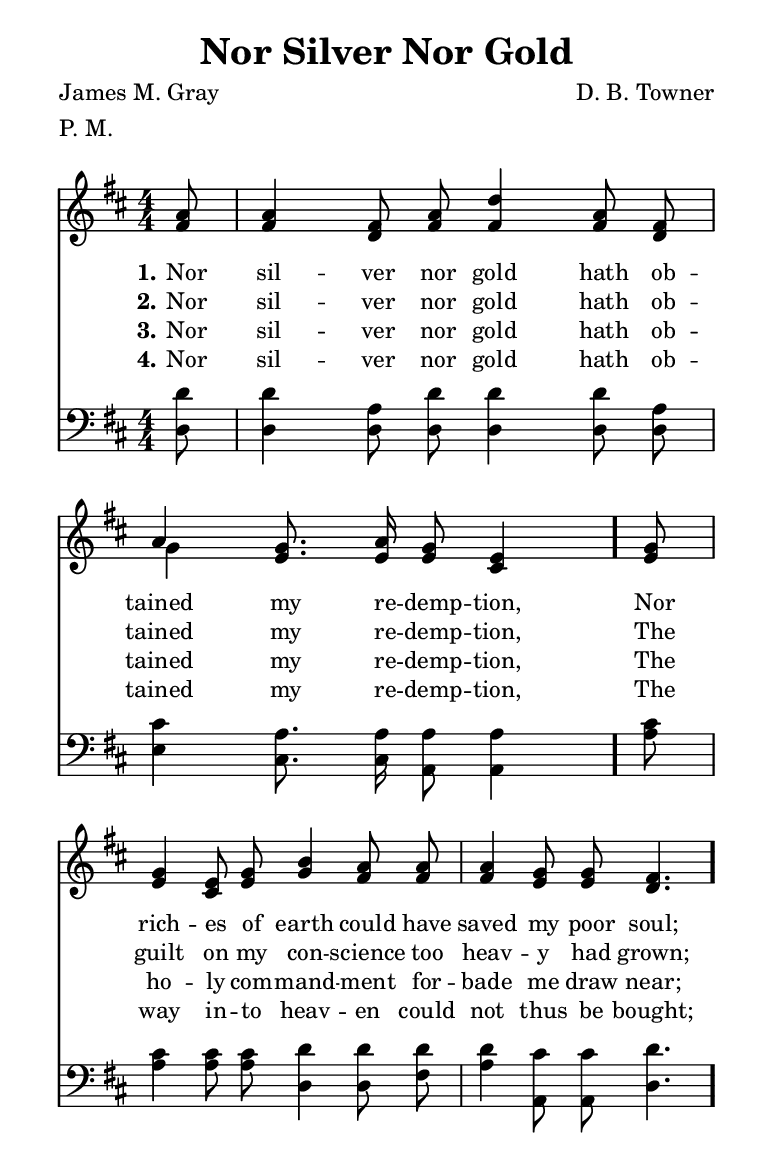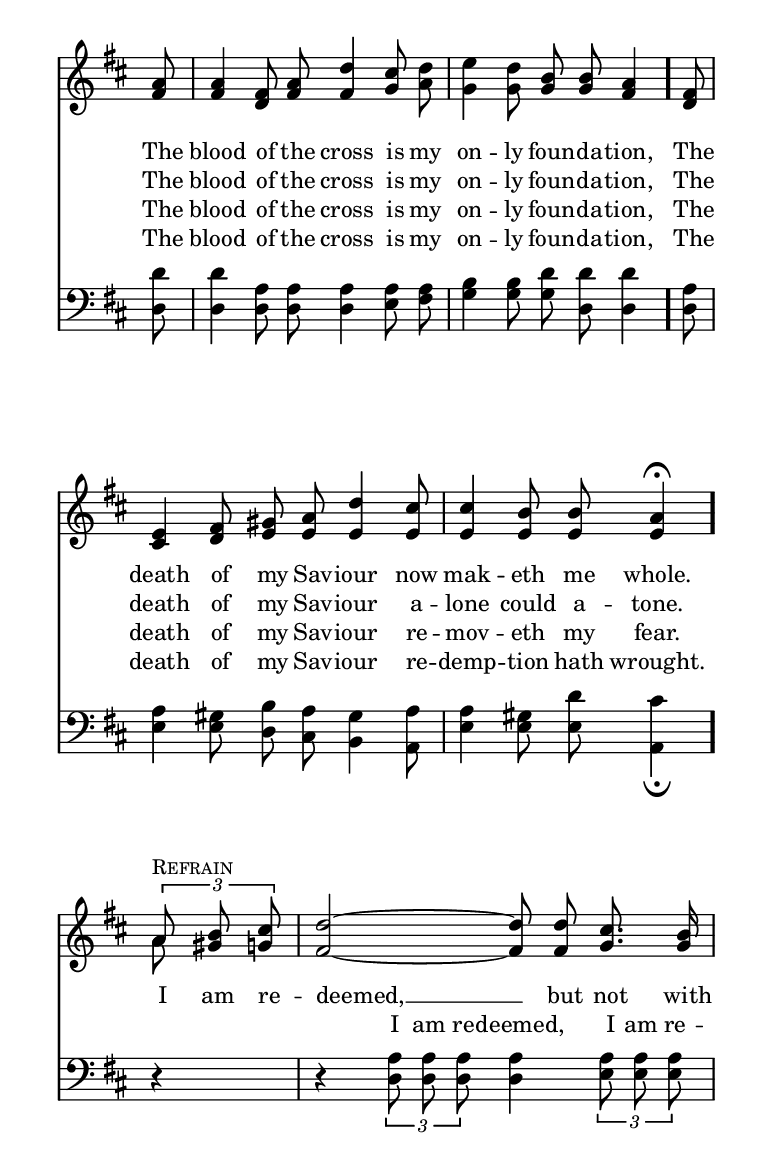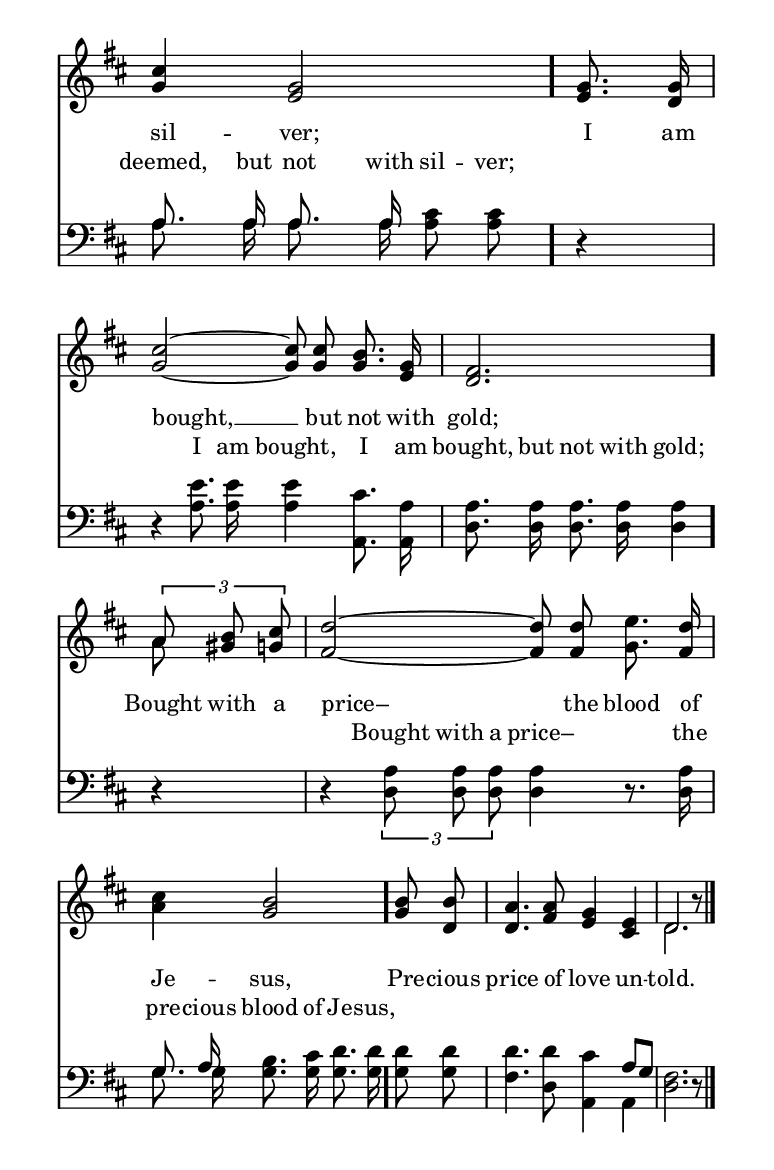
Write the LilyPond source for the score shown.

\include "common/global.ily"
\paper {
  \include "common/paper.ily"
  ragged-last-bottom = ##t
  page-count = #(cond (is-eogsized 2) (#t #f))
  system-count = #(cond (is-eogsized 6) (#t #f)) % original has 7
  systems-per-page = #(cond (is-eogsized 4) (#t #f))
}

\header{
  %gospel
  hymnnumber = "177"
  title = "Nor Silver Nor Gold"
  tunename = ""
  meter = "P. M." % something like 12. 11. 12. 11. with Refrain
  poet = "James M. Gray"
  composer = "D. B. Towner"
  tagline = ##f
}

ta = { \tempo 4=80 }
tb = { \tempo 4=40 }

global = {
  \include "common/overrides.ily"
  \override Staff.TimeSignature.style = #'numbered
  \time 4/4
  \override Score.MetronomeMark.transparent = ##t % hide all fermata changes too
  \ta
  \key d \major
  \partial 8
  \autoBeamOff
}

patternA = { c8 | c4 c8 c c4 c8 c | c4 c8. c16 c8 c4 }
patternB = { c8 | c4 c8 c c4 c8 c | c4 c8 c c4. }
patternC = { c8 | c4 c8 c c4 c8 c | c4 c8 c c c4 }
patternD = { c8 | c4 c8 c c c4 c8 | c4 c8 c c4 }

notesSoprano = {
\global
\relative c'' {

  a8 | a4 fis8 a d4 a8 fis | a4 g8. a16 g8 e4
  g8 | g4 e8 g b4 a8 a | a4 g8 g fis4.
  a8 | a4 fis8 a d4 cis8 d | e4 d8 b b a4
  fis8 | e4 fis8 gis a d4 cis8 | cis4 b8 b \tb a4 \fermata \ta \bar "."

}
}

notesSopranoRefrain = {
\relative c'' {

  << s^\markup { \small \caps "Refrain" }
  { \tuplet 3/2 { << { \voiceOne a8 } \new Voice { \voiceTwo a8 } >> << { b cis } { gis g } >> } } >>

  \partcombine
  \relative c' {
    | d'2 ~ d8 d8 cis8. b16 | cis4 g2
    g8. g16 | cis2 ~ cis8 cis8 b8. g16 | fis2.
  }
  \relative c' {
    | fis2 ~ fis8 fis8 g8. g16 | g4 e2
    e8. d16 | g2 ~ g8 g8 g8. e16 | d2.
  }

  \tuplet 3/2 { << { \voiceOne a8 } \new Voice { \voiceTwo a8 } >> << { b cis } { gis g } >> }
  \partcombine
  \relative c'' {
    | d2 ~ d8 d8 e8. d16 | cis4 b2
    b8 b | a4. a8 g4 e |
  }
  \relative c' {
    | fis2 ~ fis8 fis8 g8. fis16 | a4 g2
    g8 d | d4. fis8 e4 cis |
  }
  << { \voiceOne d2. } \new Voice { \voiceTwo d2. } >>
  \partcombine r8 r8

  \bar "|."

}
}

notesSopranoRefrainPacing = {
\global
\relative c,, {

  r8 | r4 r8 r r4 r8 r | r4 r8. r16 r8 r4
  r8 | r4 r8 r r4 r8 r | r4 r8 r r4.
  r8 | r4 r8 r r4 r8 r | r4 r8 r r r4
  r8 | r4 r8 r r r4 r8 | r4 r8 r r4

  %\repeat unfold 32 \skip 4
  \tuplet 3/2 { a8 a a }
    | d'2 ~ d8 d8 cis8. b16 | cis4 g2
    g8. g16 | cis2 ~ cis8 cis8 b8. g16 | fis2.

  \tuplet 3/2 { a8 a a }
    | d2 ~ d8 d8 e8. d16 | cis4 b2
    b8 b | a4. a8 g4 e | d2. r8

}
}

notesAlto = {
\global
\relative e' {

  \changePitch \patternA { fis | fis d fis fis fis d | g e e e cis }
  \changePitch \patternB { e | e cis e g fis fis | fis e e d }
  \changePitch \patternC { fis | fis d fis fis g a | g g g g fis }
  \changePitch \patternD { d | cis d e e e e | e e e e }

  % excludes refrain (moved to Soprano) due to bad interactions between
  % \tuplet, \partcombine, and NullVoice

}
}

notesTenor = {
\global
\relative a {

  \changePitch \patternA { d | d a d d d a | cis a a a a }
  \changePitch \patternB { cis | cis cis cis d d d | d cis cis d }
  \changePitch \patternC { d | d a a a a a | b b d d d }
  \changePitch \patternD { a | a gis b a gis a | a gis d' cis }

  r4 | r \tuplet 3/2 { a8 a a } a4 \tuplet 3/2 { a8 a a } | a8. a16 a8. a16 cis8 cis
  r4 | r4 e8. e16 e4 cis8. a16 | a8. a16 a8. a16 a4
  r4 | r \tuplet 3/2 { a8 a a } a4 r8. a16 | g8. a16 b8. cis16 d8. d16
  d8 d8 | d4. d8 cis4 a8[ g] | fis2. r8

}
}

notesBass = {
\global
\relative f {

  \changePitch \patternA { d | d d d d d d | e cis cis a a }
  \changePitch \patternB { a' | a a a d, d fis | a a, a d }
  \changePitch \patternC { d | d d d d e fis | g g g d d }
  \changePitch \patternD { d | e e d cis b a | e' e e a,_\fermata }

  r4 | r \tuplet 3/2 { d8 d d } d4 \tuplet 3/2 { e8 e e } | a8. a16 a8. a16 a8 a
  r4 | r4 a8. a16 a4 a,8. a16 | d8. d16 d8. d16 d4
  r4 | r \tuplet 3/2 { d8 d d } d4 r8. d16 | g8. g16 g8. g16 g8. g16
  g8 g8 | fis4. d8 a4 a | d2. r8

}
}

Refrain = \lyricmode {

{ \mon } I am re -- { \moff } deemed, __ but not with sil -- ver; \bar "."
I am bought, __ but not with gold; \bar "."
{ \mon } Bought with a { \moff } price– the blood of Je -- sus, \bar "."
Pre -- cious price of love un -- told. \bar "."

}

wordsA = \lyricmode {
\set stanza = "1."

Nor sil -- ver nor gold hath ob -- tained my re -- demp -- tion, \bar "."
Nor rich -- es of earth could have saved my poor soul; \bar "."
The blood of the cross is my on -- ly foun -- da -- tion, \bar "."
The death of my Sav -- iour now mak -- eth me whole. \bar "."

}

wordsB = \lyricmode {
\set stanza = "2."

Nor sil -- ver nor gold hath ob -- tained my re -- demp -- tion,
The guilt on my con -- science too heav -- y had grown;
The blood of the cross is my on -- ly foun -- da -- tion,
The death of my Sav -- iour a -- lone could a -- tone.

}

wordsC = \lyricmode {
\set stanza = "3."

Nor sil -- ver nor gold hath ob -- tained my re -- demp -- tion,
The ho -- ly com -- mand -- ment for -- bade me draw near;
The blood of the cross is my on -- ly foun -- da -- tion,
The death of my Sav -- iour re -- mov -- eth my fear.

}

wordsD = \lyricmode {
\set stanza = "4."

Nor sil -- ver nor gold hath ob -- tained my re -- demp -- tion,
The way in -- to heav -- en could not thus be bought;
The blood of the cross is my on -- ly foun -- da -- tion,
The death of my Sav -- iour re -- demp -- tion hath wrought.

}

underWords = \lyricmode {

{ \repeat unfold 46 \skip 4 }
{ \mon } I am re -- deemed, I am re -- deemed, { \moff } but not with sil -- ver;
I am bought, I am bought, but not with gold;
{ \mon } Bought with a { \moff } price– the pre -- cious blood of Je -- sus,

}

\score {
  \context ChoirStaff <<
    \context Staff = upper <<
      \set Staff.autoBeaming = ##f
      \set ChoirStaff.systemStartDelimiter = #'SystemStartBar
      \set ChoirStaff.printPartCombineTexts = ##f
      {
        \partcombine #'(2 . 9) \notesSoprano \notesAlto
        \context Voice = sopranosRefrain { \notesSopranoRefrain }
      }
      \context NullVoice = sopranos { \voiceOne \notesSoprano }
      \context NullVoice = sopranosRefrainPacing { \voiceFour \notesSopranoRefrainPacing }
      \context Lyrics = one   \lyricsto sopranos \wordsA
      \context Lyrics = two   \lyricsto sopranos \wordsB
      \context Lyrics = two   \lyricsto sopranosRefrainPacing \Refrain
      \context Lyrics = three \lyricsto sopranos \wordsC
      \context Lyrics = four  \lyricsto sopranos \wordsD
    >>
    \context Staff = men <<
      \set Staff.autoBeaming = ##f
      \clef bass
      \set ChoirStaff.printPartCombineTexts = ##f
      \partcombine #'(2 . 9) \notesTenor \notesBass
      \context NullVoice = tenors { \voiceOne << \notesTenor >> }
    >>
    \context Lyrics = four \lyricsto tenors \underWords
  >>
  \layout {
    \include "common/layout.ily"
  }
  \midi{
    \include "common/midi.ily"
  }
}

\version "2.19.49"  % necessary for upgrading to future LilyPond versions.

% vi:set et ts=2 sw=2 ai nocindent syntax=lilypond:
